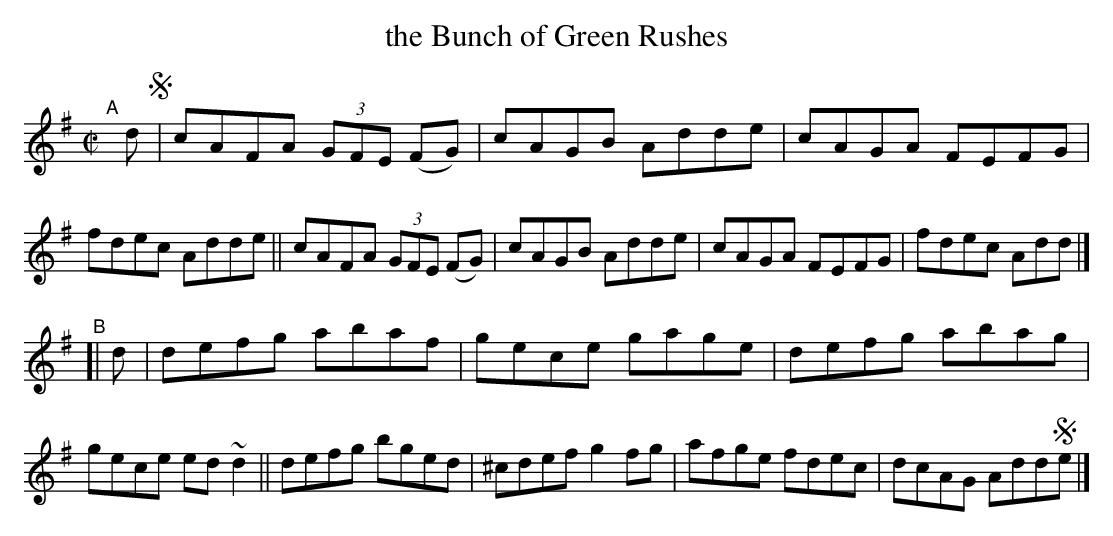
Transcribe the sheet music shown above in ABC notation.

X:1
T: the Bunch of Green Rushes
M: C|
L: 1/8
K: Dmix
"^A"[|]\
d !segno!\
 | cAFA (3GFE (FG) | cAGB Adde | cAGA FEFG | fdec Adde \
|| cAFA (3GFE (FG) | cAGB Adde | cAGA FEFG | fdec Add |]
"^B"\
[| d \
 | defg abaf |  gece gage | defg abag | gece ed~d2 \
|| defg bged | ^cdef g2fg | afge fdec | dcAG Add!segno!e |]
